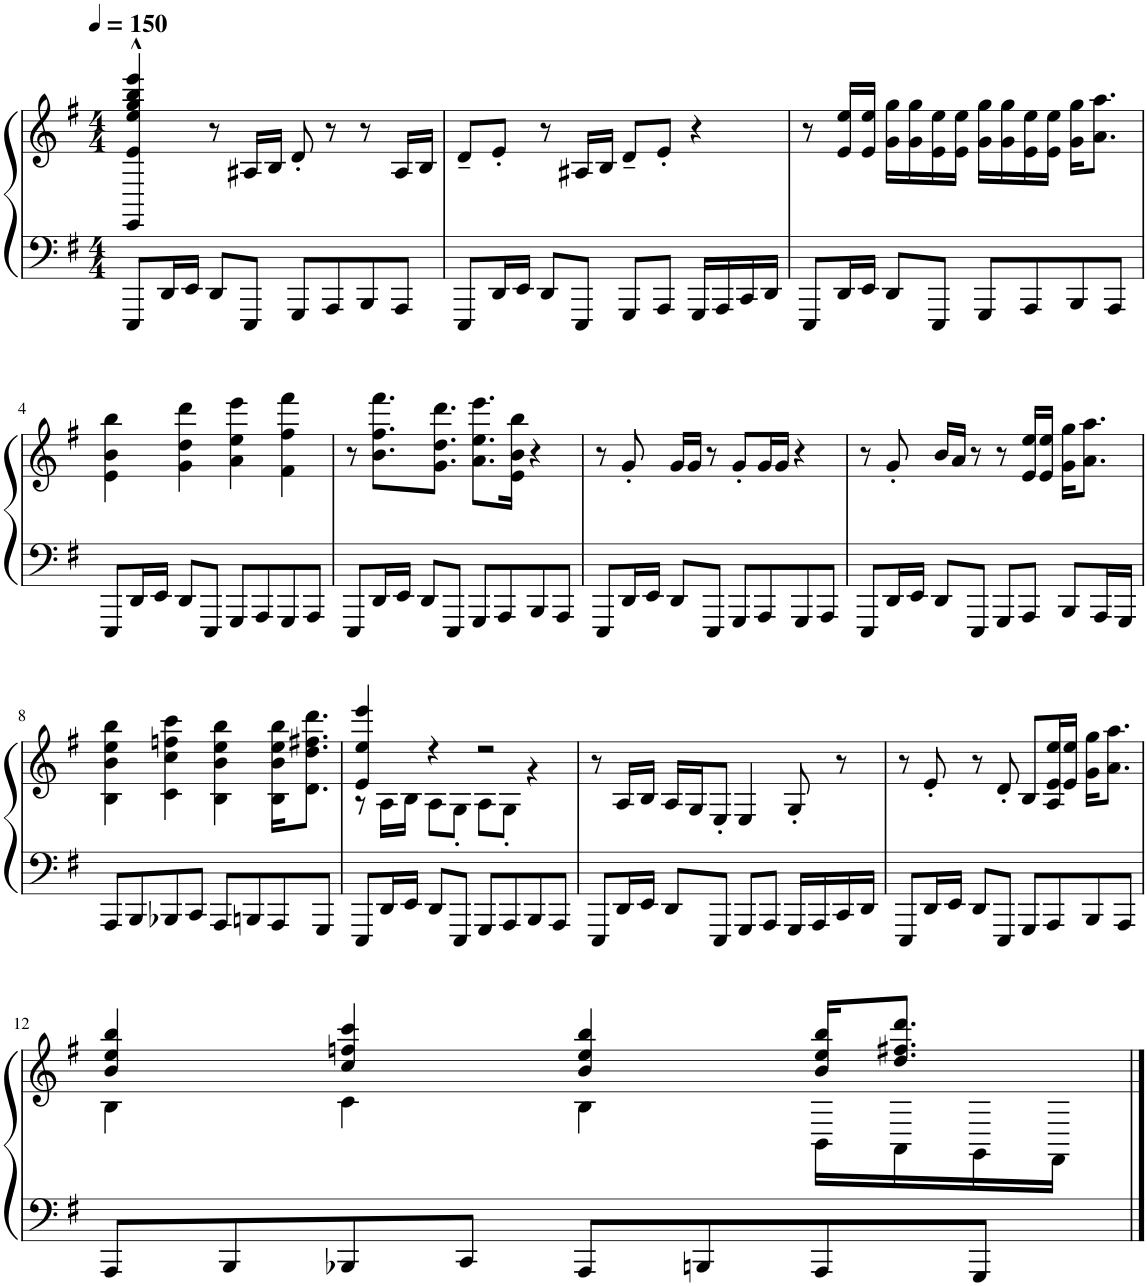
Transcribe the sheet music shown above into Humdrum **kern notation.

**kern	**kern
*part1	*part1
*staff2	*staff1
*I"Piano	*
*I'Pno.	*
*clefF4	*clefG2
*k[f#]	*k[f#]
*M4/4	*M4/4
*MM150	*MM150
=1	=1
8EEE/L	4EE/^^ 4e/^^ 4ee/^^ 4gg/^^ 4bb/^^ 4eee/^^
16DD/L	.
16EE/JJ	.
8DD/L	8r
8EEE/J	16A#X/LL
.	16B/JJ
8GGG/L	8d'/
8AAA/	8r
8BBB/	8r
8AAA/J	16A#/LL
.	16B/JJ
=2	=2
8EEE/L	8d~/L
16DD/L	8e'/J
16EE/JJ	.
8DD/L	8r
8EEE/J	16A#X/LL
.	16B/JJ
8GGG/L	8d~/L
8AAA/J	8e'/J
16GGG/LL	4r
16AAA/	.
16CC/	.
16DD/JJ	.
=3	=3
8EEE/L	8r
16DD/L	16e/ 16ee/LL
16EE/JJ	16e/ 16ee/JJ
8DD/L	16g\ 16gg\LL
.	16g\ 16gg\
8EEE/J	16e\ 16ee\
.	16e\ 16ee\JJ
8GGG/L	16g\ 16gg\LL
.	16g\ 16gg\
8AAA/	16e\ 16ee\
.	16e\ 16ee\JJ
8BBB/	16g\ 16gg\KL
.	8.a\ 8.aa\J
8AAA/J	.
!!LO:LB:g=z
=4	=4
8EEE/L	4e\ 4b\ 4bb\
16DD/L	.
16EE/JJ	.
8DD/L	4g\ 4dd\ 4ddd\
8EEE/J	.
8GGG/L	4a\ 4ee\ 4eee\
8AAA/	.
8GGG/	4f#\ 4ff#\ 4fff#\
8AAA/J	.
=5	=5
8EEE/L	8r
16DD/L	8.b\ 8.ff#\ 8.fff#\L
16EE/JJ	.
8DD/L	.
.	8.g\ 8.dd\ 8.ddd\J
8EEE/J	.
8GGG/L	8.a\ 8.ee\ 8.eee\L
8AAA/	.
.	16e\ 16b\ 16bb\Jk
8BBB/	4r
8AAA/J	.
=6	=6
8EEE/L	8r
16DD/L	8g'/
16EE/JJ	.
8DD/L	16g/LL
.	16g/JJ
8EEE/J	8r
8GGG/L	8g'/L
8AAA/	16g/L
.	16g/JJ
8GGG/	4r
8AAA/J	.
=7	=7
8EEE/L	8r
16DD/L	8g'/
16EE/JJ	.
8DD/L	16b/LL
.	16a/JJ
8EEE/J	8r
8GGG/L	8r
8AAA/J	16e/ 16ee/LL
.	16e/ 16ee/JJ
8BBB/L	16g\ 16gg\KL
.	8.a\ 8.aa\J
16AAA/L	.
16GGG/JJ	.
!!LO:LB:g=z
=8	=8
8AAA/L	4B\ 4b\ 4ee\ 4bb\
8BBB/	.
8BBB-X/	4c\ 4cc\ 4ffn\ 4ccc\
8CC/J	.
8AAA/L	4B\ 4b\ 4ee\ 4bb\
8BBBn/	.
8AAA/	16B\ 16b\ 16ee\ 16bb\KL
.	8.d\ 8.dd\ 8.ff#X\ 8.ddd\J
8GGG/J	.
=9	=9
*	*^
8EEE/L	4e/ 4ee/ 4eee/	8r
16DD/L	.	16A\LL
16EE/JJ	.	16B\JJ
8DD/L	4r	8A\L
8EEE/J	.	8G'\J
8GGG/L	2r	8A\L
8AAA/	.	8G'\J
8BBB/	.	4r
8AAA/J	.	.
*	*v	*v
=10	=10
8EEE/L	8r
16DD/L	16A/LL
16EE/JJ	16B/JJ
8DD/L	16A/LL
.	16G/J
8EEE/J	8E'/J
8GGG/L	4E/
8AAA/J	.
16GGG/LL	8G'/
16AAA/	.
16CC/	8r
16DD/JJ	.
=11	=11
8EEE/L	8r
16DD/L	8e'/
16EE/JJ	.
8DD/L	8r
8EEE/J	8d'/
8GGG/L	8B/L
8AAA/	16A/ 16e/ 16ee/L
.	16e/ 16ee/JJ
8BBB/	16g\ 16gg\KL
.	8.a\ 8.aa\J
8AAA/J	.
!!LO:LB:g=z
=12	=12
*	*^
8AAA/L	4b/ 4ee/ 4bb/	4B\
8BBB/	.	.
8BBB-X/	4cc/ 4ffn/ 4ccc/	4c\
8CC/J	.	.
8AAA/L	4b/ 4ee/ 4bb/	4B\
8BBBn/	.	.
8AAA/	16b/ 16ee/ 16bb/KL	16BB\LL
.	8.dd/ 8.ff#X/ 8.ddd/J	16AA\
8GGG/J	.	16GG\
.	.	16FF#\JJ
*	*v	*v
==	==
*-	*-
